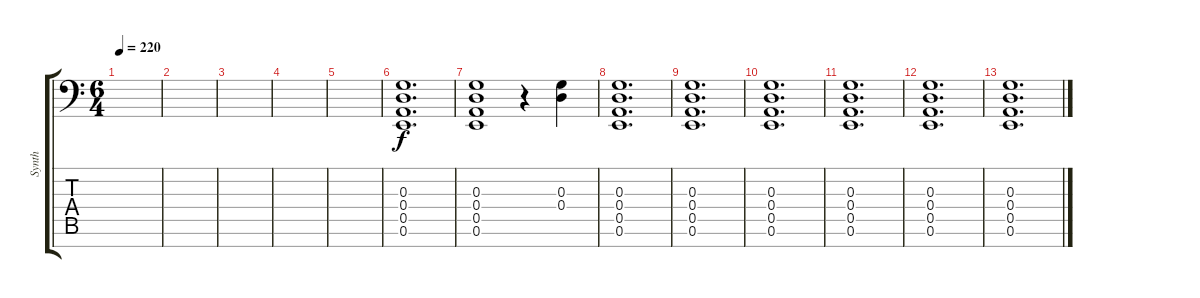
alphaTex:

\track ("Synth" "Synth") {instrument tubularbells}
\staff {score tabs}
\tuning (E4 B3 G3 D3 A2 E2 D1) {hide}
\ts (6 4)
\tempo 220
\clef f4
\ks c
|
|
|
|
|
(0.3 0.4 0.5 0.6).1{d volume 13 instrument taikodrum} |
(0.3 0.4 0.5 0.6).1 r.4 (0.3 0.4).4 |
(0.3 0.4 0.5 0.6).1{d} |
(0.3 0.4 0.5 0.6).1{d} |
(0.3 0.4 0.5 0.6).1{d} |
(0.3 0.4 0.5 0.6).1{d} |
(0.3 0.4 0.5 0.6).1{d} |
(0.3 0.4 0.5 0.6).1{d}
